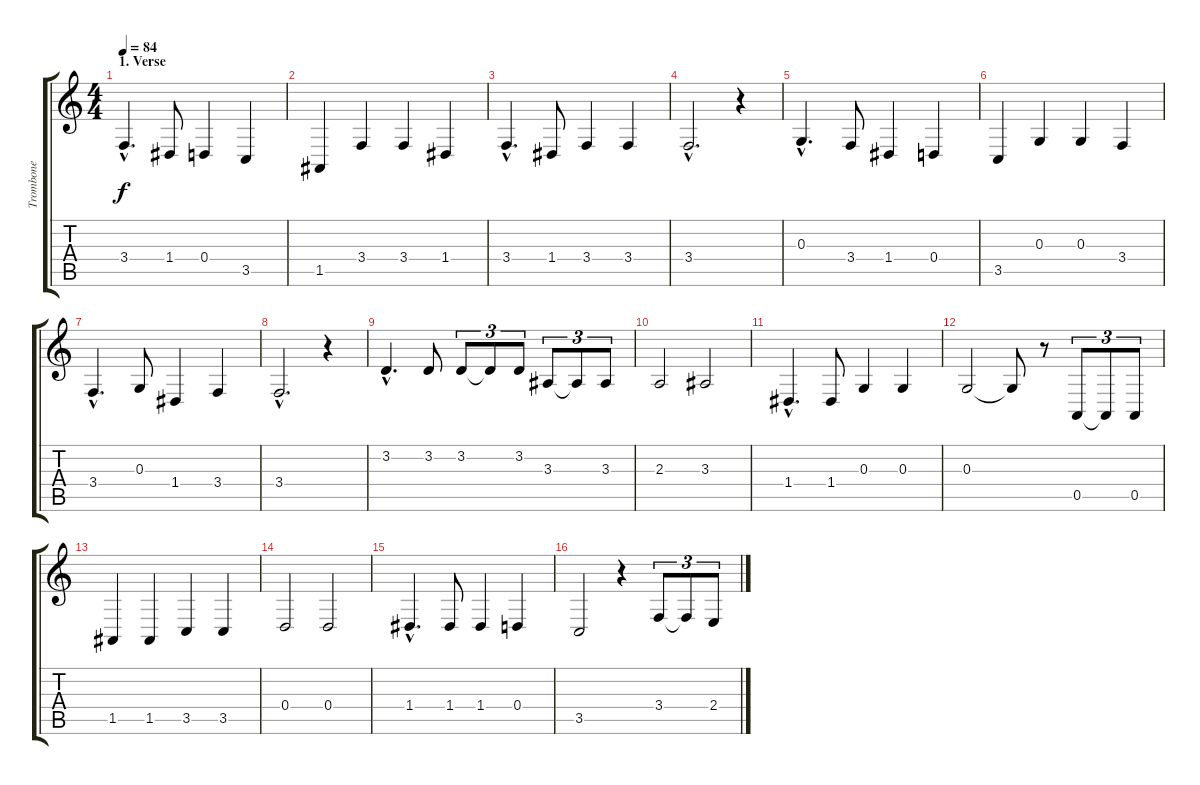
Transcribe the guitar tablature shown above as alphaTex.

\track ("Trombone" "Trombone") {instrument trombone}
\staff {score tabs}
\tuning (E4 B3 G3 D3 A2 E2) {hide}
\ts (4 4)
\section ("" "1. Verse")
\tempo 84
\clef g2
\ks c
3.4{hac}.4{d dy f instrument trombone} 1.4.8 0.4.4 3.5.4 |
1.5.4 3.4.4 3.4.4 1.4.4 |
3.4{hac}.4{d} 1.4.8 3.4.4 3.4.4 |
3.4{hac}.2{d} r.4 |
0.3{hac}.4{d} 3.4.8 1.4.4 0.4.4 |
3.5.4 0.3.4 0.3.4 3.4.4 |
3.4{hac}.4{d} 0.3.8 1.4.4 3.4.4 |
3.4{hac}.2{d} r.4 |
3.2{hac}.4{d} 3.2.8 3.2.8{tu (3 2)} 3.2{t}.8{tu (3 2)} 3.2.8{tu (3 2)} 3.3.8{tu (3 2)} 3.3{t}.8{tu (3 2)} 3.3.8{tu (3 2)} |
2.3.2 3.3.2 |
1.4{hac}.4{d} 1.4.8 0.3.4 0.3.4 |
0.3.2 0.3{t}.8 r.8 0.5.8{tu (3 2)} 0.5{t}.8{tu (3 2)} 0.5.8{tu (3 2)} |
1.5.4 1.5.4 3.5.4 3.5.4 |
0.4.2 0.4.2 |
1.4{hac}.4{d} 1.4.8 1.4.4 0.4.4 |
3.5.2 r.4 3.4.8{tu (3 2)} 3.4{t}.8{tu (3 2)} 2.4.8{tu (3 2)}
